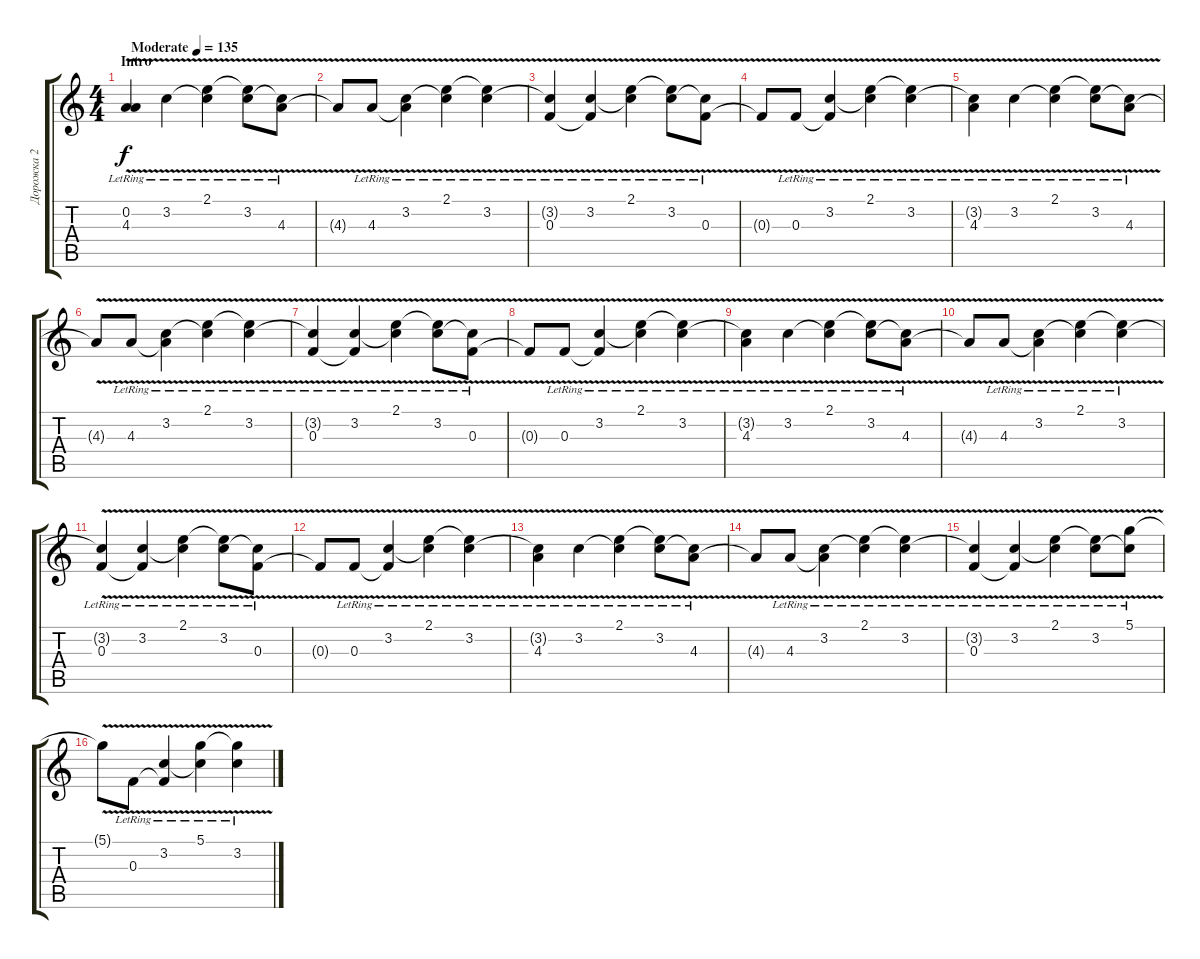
\track ("Дорожка 2" "Дорожка 2") {instrument electricguitarmuted}
\staff {score tabs}
\tuning (D4 A3 F3 C3 G2 D2) {hide}
\ts (4 4)
\section ("" "Intro")
\tempo (135 "Moderate")
\clef g2
\ks c
(0.2 4.3{v lr}).4{dy f instrument electricguitarmuted} 3.2{v lr}.4 (2.1{v lr} 3.2{t}).4 (2.1{t} 3.2{v lr}).8 (3.2{t} 4.3{v lr}).8 |
4.3{t}.8 4.3{v lr}.8 (3.2{v lr} 4.3{t}).4 (2.1{v lr} 3.2{t}).4 (2.1{t} 3.2{v lr}).4 |
(3.2{t} 0.3{v lr}).4 (3.2{v lr} 0.3{t}).4 (2.1{v lr} 3.2{t}).4 (2.1{t} 3.2{v lr}).8 (3.2{t} 0.3{v lr}).8 |
0.3{t}.8 0.3{v lr}.8 (3.2{v lr} 0.3{t}).4 (2.1{v lr} 3.2{t}).4 (2.1{t} 3.2{v lr}).4 |
(3.2{t} 4.3{v lr}).4 3.2{v lr}.4 (2.1{v lr} 3.2{t}).4 (2.1{t} 3.2{v lr}).8 (3.2{t} 4.3{v lr}).8 |
4.3{t}.8 4.3{v lr}.8 (3.2{v lr} 4.3{t}).4 (2.1{v lr} 3.2{t}).4 (2.1{t} 3.2{v lr}).4 |
(3.2{t} 0.3{v lr}).4 (3.2{v lr} 0.3{t}).4 (2.1{v lr} 3.2{t}).4 (2.1{t} 3.2{v lr}).8 (3.2{t} 0.3{v lr}).8 |
0.3{t}.8 0.3{v lr}.8 (3.2{v lr} 0.3{t}).4 (2.1{v lr} 3.2{t}).4 (2.1{t} 3.2{v lr}).4 |
(3.2{t} 4.3{v lr}).4 3.2{v lr}.4 (2.1{v lr} 3.2{t}).4 (2.1{t} 3.2{v lr}).8 (3.2{t} 4.3{v lr}).8 |
4.3{t}.8 4.3{v lr}.8 (3.2{v lr} 4.3{t}).4 (2.1{v lr} 3.2{t}).4 (2.1{t} 3.2{v lr}).4 |
(3.2{t} 0.3{v lr}).4 (3.2{v lr} 0.3{t}).4 (2.1{v lr} 3.2{t}).4 (2.1{t} 3.2{v lr}).8 (3.2{t} 0.3{v lr}).8 |
0.3{t}.8 0.3{v lr}.8 (3.2{v lr} 0.3{t}).4 (2.1{v lr} 3.2{t}).4 (2.1{t} 3.2{v lr}).4 |
(3.2{t} 4.3{v lr}).4 3.2{v lr}.4 (2.1{v lr} 3.2{t}).4 (2.1{t} 3.2{v lr}).8 (3.2{t} 4.3{v lr}).8 |
4.3{t}.8 4.3{v lr}.8 (3.2{v lr} 4.3{t}).4 (2.1{v lr} 3.2{t}).4 (2.1{t} 3.2{v lr}).4 |
(3.2{t} 0.3{v lr}).4 (3.2{v lr} 0.3{t}).4 (2.1{v lr} 3.2{t}).4 (2.1{t} 3.2{v lr}).8 (5.1{v lr} 3.2{t}).8 |
5.1{t}.8 0.3{v lr}.8 (3.2{v lr} 0.3{t}).4 (5.1{v lr} 3.2{t}).4 (5.1{t} 3.2{v lr}).4
